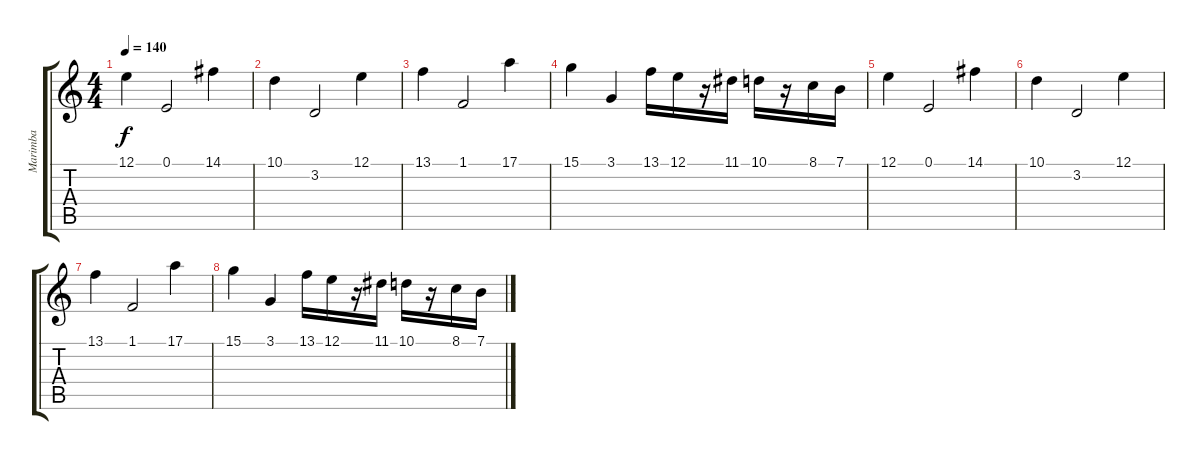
\track ("Marimba" "Marimba") {instrument marimba}
\staff {score tabs}
\tuning (E4 B3 G3 D3 A2 E2) {hide}
\ts (4 4)
\tempo 140
\clef g2
\ks c
12.1.4{dy f} 0.1.2 14.1.4 |
10.1.4 3.2.2 12.1.4 |
13.1.4 1.1.2 17.1.4 |
15.1.4 3.1.4 13.1.16 12.1.16 r.16 11.1.16 10.1.16 r.16 8.1.16 7.1.16 |
12.1.4 0.1.2 14.1.4 |
10.1.4 3.2.2 12.1.4 |
13.1.4 1.1.2 17.1.4 |
15.1.4 3.1.4 13.1.16 12.1.16 r.16 11.1.16 10.1.16 r.16 8.1.16 7.1.16
